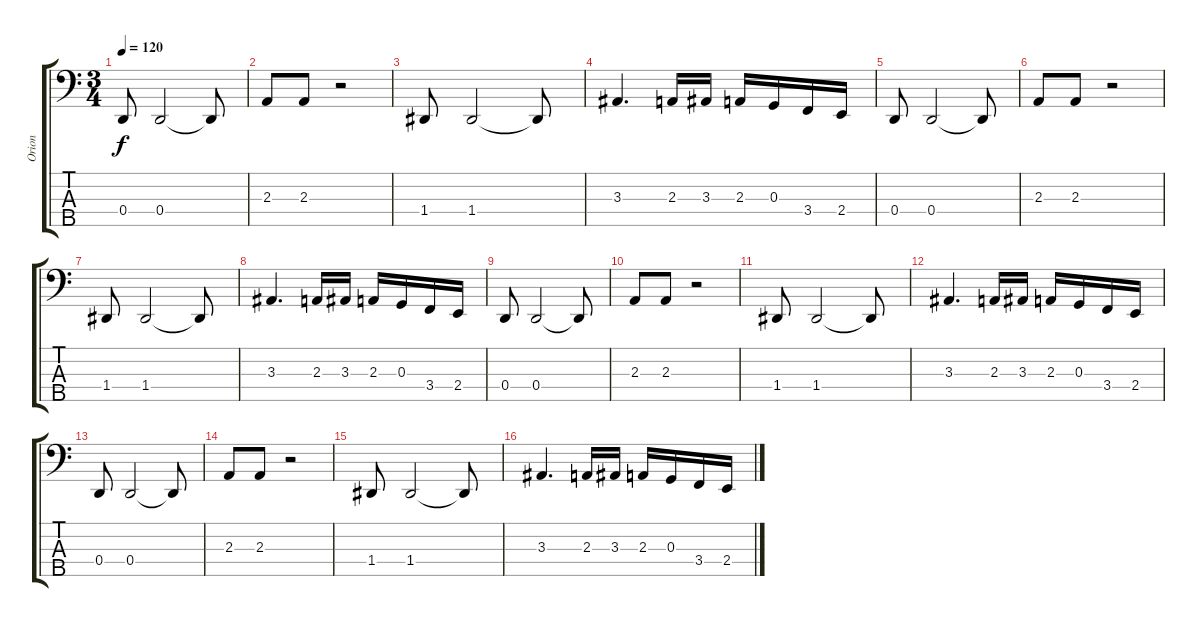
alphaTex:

\track ("Orion" "Orion") {instrument electricbasspick}
\staff {score tabs}
\tuning (F2 C2 G1 D1 A0) {hide}
\ts (3 4)
\tempo 120
\clef f4
\ks c
0.4.8{dy f} 0.4.2 0.4{t}.8 |
2.3.8 2.3.8 r.2 |
1.4.8 1.4.2 1.4{t}.8 |
3.3.4{d} 2.3.16 3.3.16 2.3.16 0.3.16 3.4.16 2.4.16 |
0.4.8 0.4.2 0.4{t}.8 |
2.3.8 2.3.8 r.2 |
1.4.8 1.4.2 1.4{t}.8 |
3.3.4{d} 2.3.16 3.3.16 2.3.16 0.3.16 3.4.16 2.4.16 |
0.4.8 0.4.2 0.4{t}.8 |
2.3.8 2.3.8 r.2 |
1.4.8 1.4.2 1.4{t}.8 |
3.3.4{d} 2.3.16 3.3.16 2.3.16 0.3.16 3.4.16 2.4.16 |
0.4.8 0.4.2 0.4{t}.8 |
2.3.8 2.3.8 r.2 |
1.4.8 1.4.2 1.4{t}.8 |
3.3.4{d} 2.3.16 3.3.16 2.3.16 0.3.16 3.4.16 2.4.16
